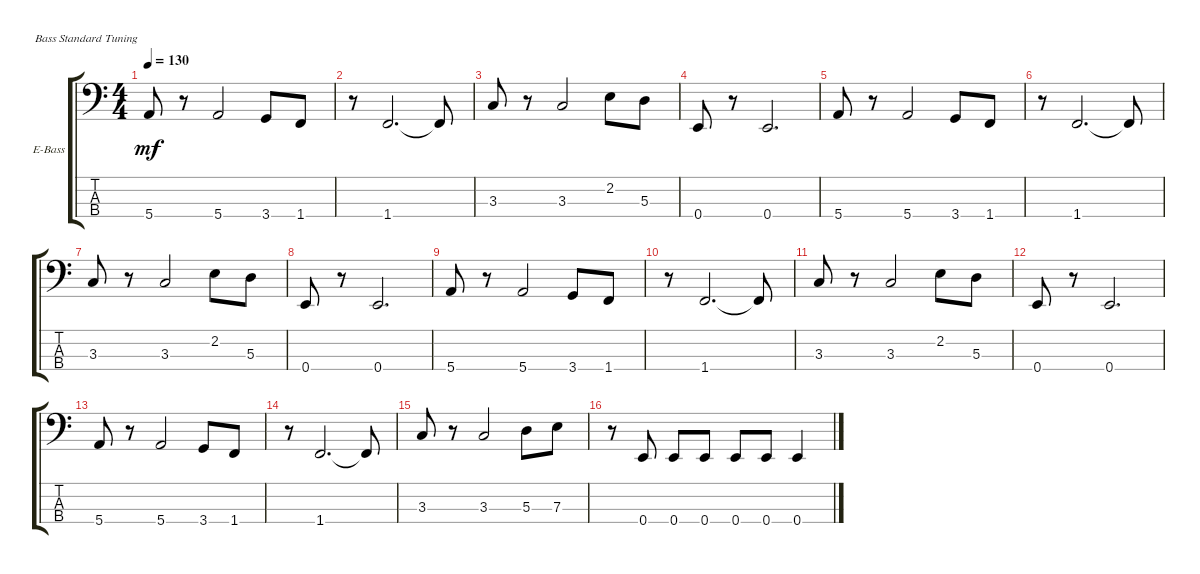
\defaultSystemsLayout 4
\bracketExtendMode groupsimilarinstruments
\firstSystemTrackNameOrientation horizontal
\otherSystemsTrackNameOrientation horizontal
\track ("Electric Bass" "E-Bass") {instrument electricbassfinger}
\staff {score tabs}
\tuning (G2 D2 A1 E1)
\ts (4 4)
\tempo 130
\clef f4
\scale
0.333333
\ks c
5.4.8{dy mf} r.8 5.4.2 3.4.8 1.4.8 |
\scale
0.333333 r.8 1.4.2{d} 1.4{t}.8 |
\scale
0.333333 3.3.8 r.8 3.3.2 2.2.8 5.3.8 |
\scale
0.333333 0.4.8 r.8 0.4.2{d} |
\scale
0.333333 5.4.8 r.8 5.4.2 3.4.8 1.4.8 |
\scale
0.333333 r.8 1.4.2{d} 1.4{t}.8 |
\scale
0.333333 3.3.8 r.8 3.3.2 2.2.8 5.3.8 |
\scale
0.333333 0.4.8 r.8 0.4.2{d} |
\scale
0.333333 5.4.8 r.8 5.4.2 3.4.8 1.4.8 |
\scale
0.333333 r.8 1.4.2{d} 1.4{t}.8 |
\scale
0.333333 3.3.8 r.8 3.3.2 2.2.8 5.3.8 |
\scale
0.333333 0.4.8 r.8 0.4.2{d} |
\scale
0.333333 5.4.8 r.8 5.4.2 3.4.8 1.4.8 |
\scale
0.333333 r.8 1.4.2{d} 1.4{t}.8 |
\scale
0.333333 3.3.8 r.8 3.3.2 5.3.8 7.3.8 |
\scale
0.333333 r.8 0.4.8 0.4.8 0.4.8 0.4.8 0.4.8 0.4.4
